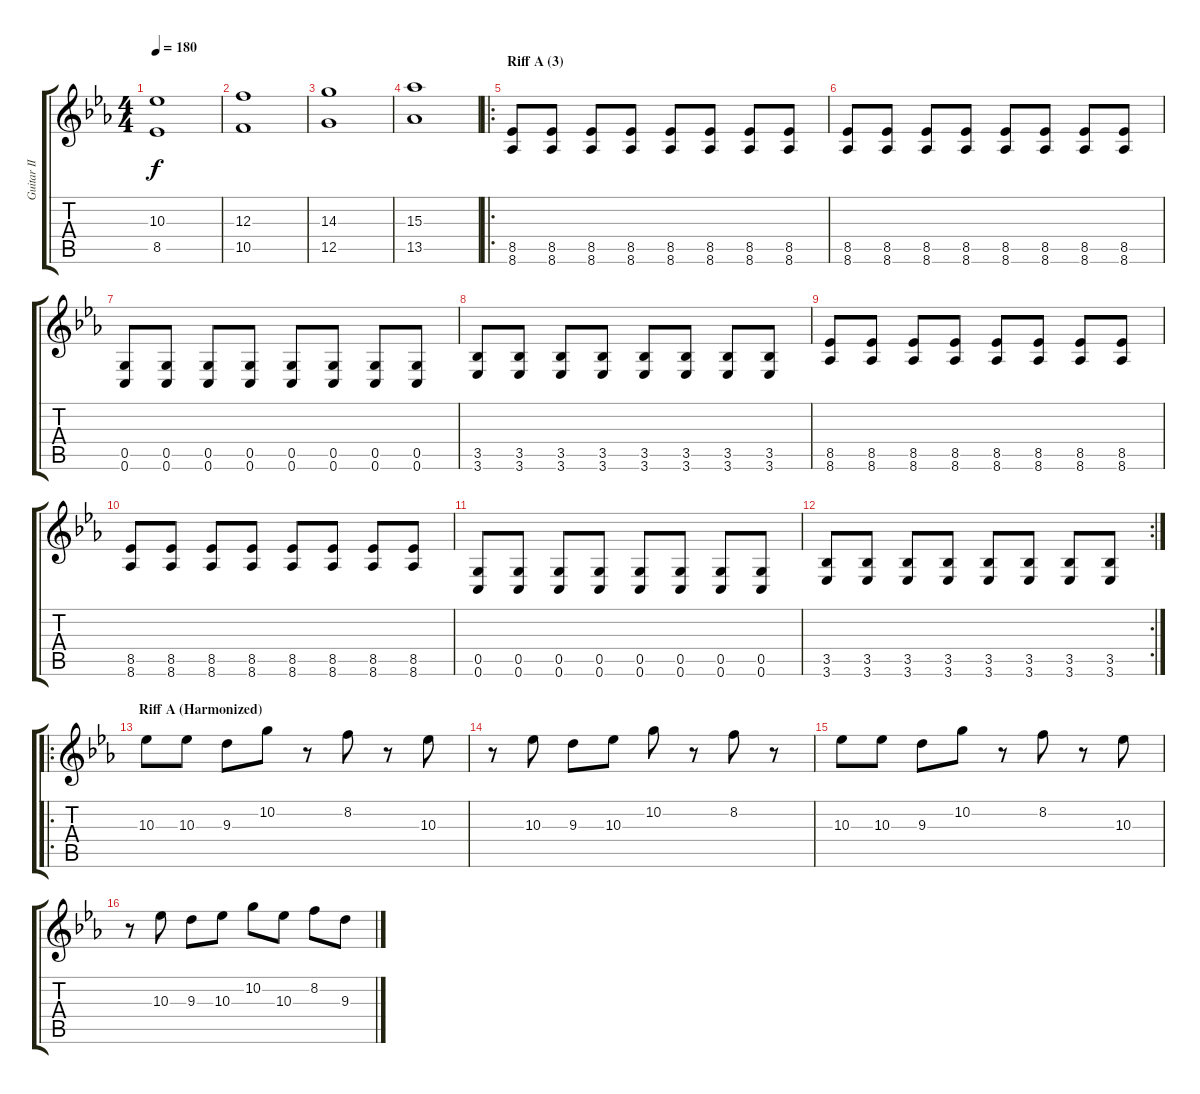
\track ("Guitar II" "Guitar II") {instrument distortionguitar}
\staff {score tabs}
\tuning (D4 A3 F3 C3 G2 C2) {hide}
\ts (4 4)
\tempo 180
\clef g2
\ks cminor
(10.3 8.5).1{dy f} |
(12.3 10.5).1 |
(14.3 12.5).1 |
(15.3 13.5).1 |
\ro
\section ("" "Riff A (3)")
(8.5 8.6).8 (8.5 8.6).8 (8.5 8.6).8 (8.5 8.6).8 (8.5 8.6).8 (8.5 8.6).8 (8.5 8.6).8 (8.5 8.6).8 |
(8.5 8.6).8 (8.5 8.6).8 (8.5 8.6).8 (8.5 8.6).8 (8.5 8.6).8 (8.5 8.6).8 (8.5 8.6).8 (8.5 8.6).8 |
(0.5 0.6).8 (0.5 0.6).8 (0.5 0.6).8 (0.5 0.6).8 (0.5 0.6).8 (0.5 0.6).8 (0.5 0.6).8 (0.5 0.6).8 |
(3.5 3.6).8 (3.5 3.6).8 (3.5 3.6).8 (3.5 3.6).8 (3.5 3.6).8 (3.5 3.6).8 (3.5 3.6).8 (3.5 3.6).8 |
(8.5 8.6).8 (8.5 8.6).8 (8.5 8.6).8 (8.5 8.6).8 (8.5 8.6).8 (8.5 8.6).8 (8.5 8.6).8 (8.5 8.6).8 |
(8.5 8.6).8 (8.5 8.6).8 (8.5 8.6).8 (8.5 8.6).8 (8.5 8.6).8 (8.5 8.6).8 (8.5 8.6).8 (8.5 8.6).8 |
(0.5 0.6).8 (0.5 0.6).8 (0.5 0.6).8 (0.5 0.6).8 (0.5 0.6).8 (0.5 0.6).8 (0.5 0.6).8 (0.5 0.6).8 |
\rc 2
(3.5 3.6).8 (3.5 3.6).8 (3.5 3.6).8 (3.5 3.6).8 (3.5 3.6).8 (3.5 3.6).8 (3.5 3.6).8 (3.5 3.6).8 |
\ro
\section ("" "Riff A (Harmonized)")
10.3.8 10.3.8 9.3.8 10.2.8 r.8 8.2.8 r.8 10.3.8 |
r.8 10.3.8 9.3.8 10.3.8 10.2.8 r.8 8.2.8 r.8 |
10.3.8 10.3.8 9.3.8 10.2.8 r.8 8.2.8 r.8 10.3.8 |
r.8 10.3.8 9.3.8 10.3.8 10.2.8 10.3.8 8.2.8 9.3.8
